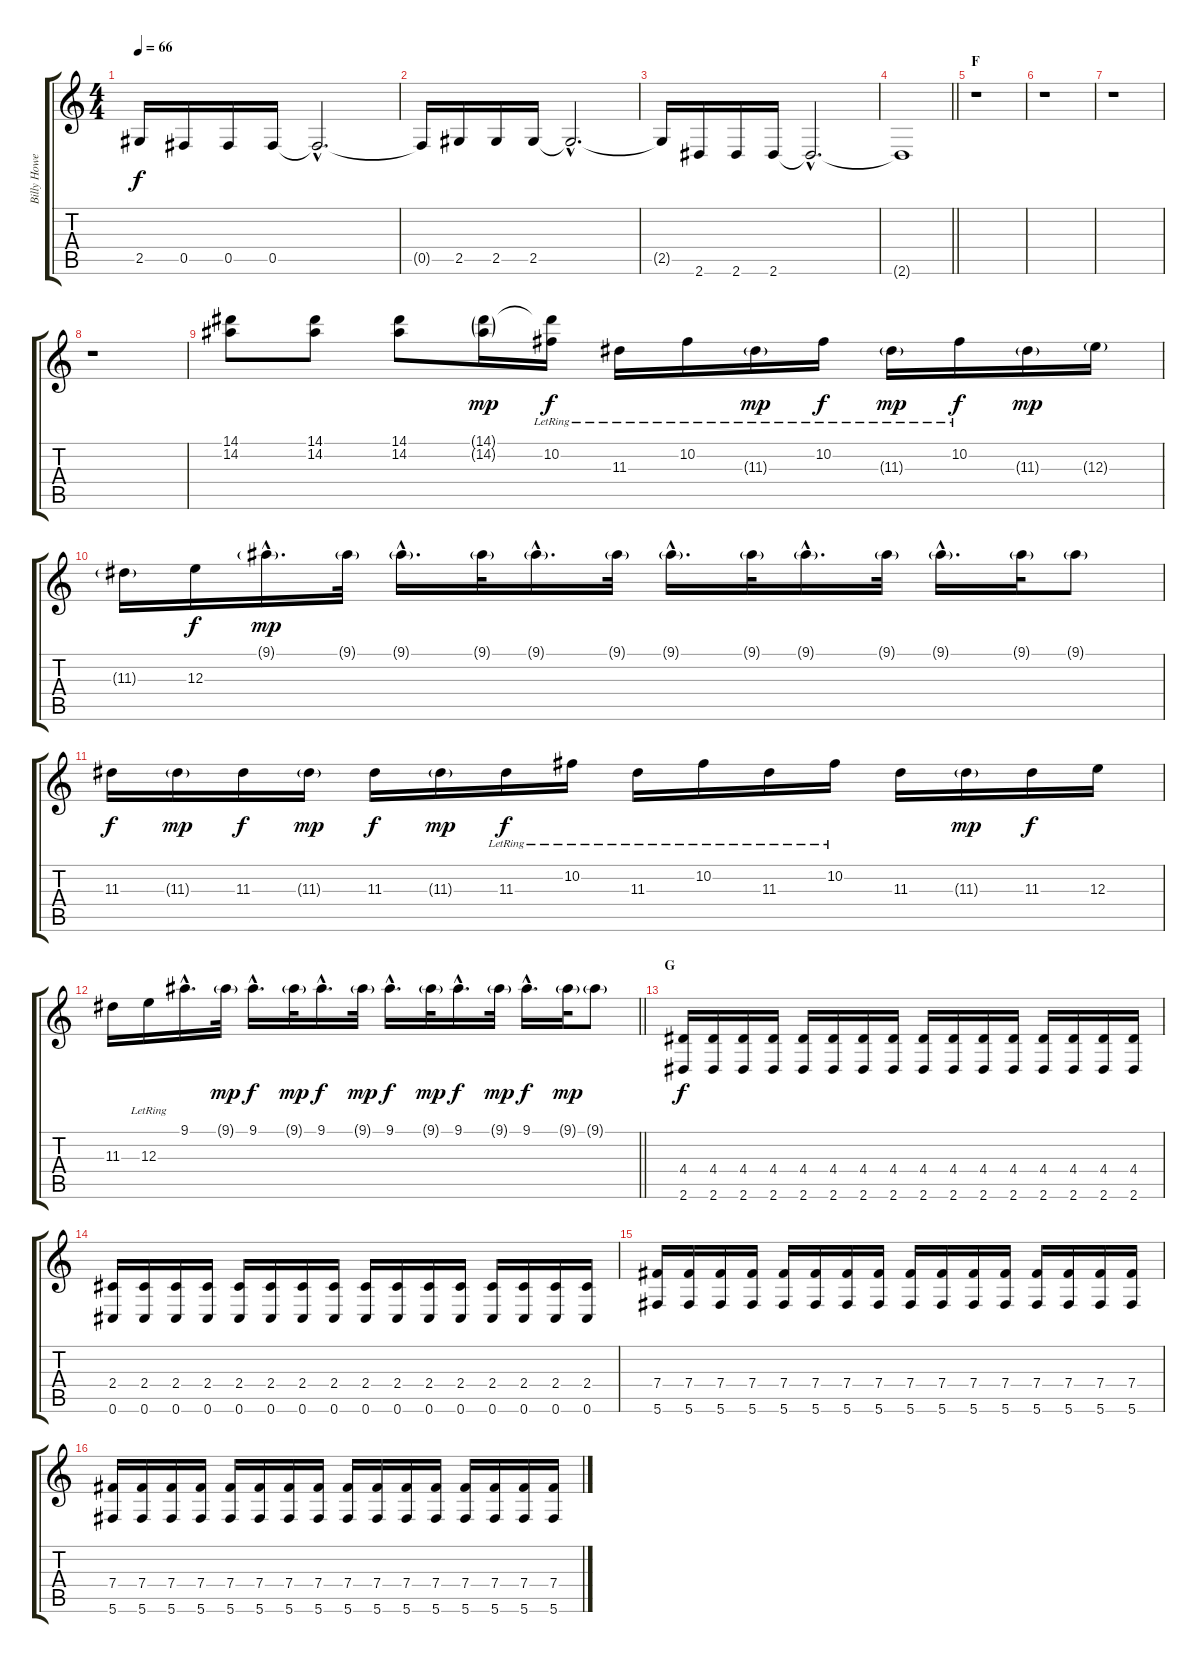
\track ("Billy Howerdell - Guitar 3" "Billy Howe") {instrument electricguitarjazz}
\staff {score tabs}
\tuning (Db4 Ab3 E3 B2 Gb2 Db2) {hide}
\ts (4 4)
\tempo 66
\clef g2
\ks c
2.5{t}.16{dy f} 0.5.16 0.5.16 0.5.16 0.5{hac t}.2{d} |
0.5{t}.16 2.5.16 2.5.16 2.5.16 2.5{hac t}.2{d} |
2.5{t}.16 2.6.16 2.6.16 2.6.16 2.6{hac t}.2{d} |
\barLineRight lightlight
2.6{t}.1 |
\section ("" "F")
r.1 |
r.1 |
r.1 |
r.1 |
(14.1 14.2).8{volume 11 instrument electricguitarmuted} (14.1 14.2).8 (14.1 14.2).8 (14.1{g} 14.2{g}).16{dy mp} (14.1{t} 10.2{lr}).16{dy f} 11.3{lr}.16 10.2{lr}.16 11.3{g lr}.16{dy mp} 10.2{lr}.16{dy f} 11.3{g lr}.16{dy mp} 10.2{lr}.16{dy f} 11.3{g}.16{dy mp} 12.3{g}.16 |
11.3{g}.16 12.3.16{dy f} 9.1{g hac}.16{d dy mp} 9.1{g}.32 9.1{g hac}.16{d} 9.1{g}.32 9.1{g hac}.16{d} 9.1{g}.32 9.1{g hac}.16{d} 9.1{g}.32 9.1{g hac}.16{d} 9.1{g}.32 9.1{g hac}.16{d} 9.1{g}.32 9.1{g}.8 |
11.3.16{dy f} 11.3{g}.16{dy mp} 11.3.16{dy f} 11.3{g}.16{dy mp} 11.3.16{dy f} 11.3{g}.16{dy mp} 11.3{lr}.16{dy f} 10.2{lr}.16 11.3{lr}.16 10.2{lr}.16 11.3{lr}.16 10.2{lr}.16 11.3.16 11.3{g}.16{dy mp} 11.3.16{dy f} 12.3.16 |
\barLineRight lightlight
11.3.16 12.3{lr}.16 9.1{hac}.16{d} 9.1{g}.32{dy mp} 9.1{hac}.16{d dy f} 9.1{g}.32{dy mp} 9.1{hac}.16{d dy f} 9.1{g}.32{dy mp} 9.1{hac}.16{d dy f} 9.1{g}.32{dy mp} 9.1{hac}.16{d dy f} 9.1{g}.32{dy mp} 9.1{hac}.16{d dy f} 9.1{g}.32{dy mp} 9.1{g}.8 |
\section ("" "G")
(4.4 2.6).16{dy f volume 13 instrument distortionguitar} (4.4 2.6).16 (4.4 2.6).16 (4.4 2.6).16 (4.4 2.6).16 (4.4 2.6).16 (4.4 2.6).16 (4.4 2.6).16 (4.4 2.6).16 (4.4 2.6).16 (4.4 2.6).16 (4.4 2.6).16 (4.4 2.6).16 (4.4 2.6).16 (4.4 2.6).16 (4.4 2.6).16 |
(2.4 0.6).16 (2.4 0.6).16 (2.4 0.6).16 (2.4 0.6).16 (2.4 0.6).16 (2.4 0.6).16 (2.4 0.6).16 (2.4 0.6).16 (2.4 0.6).16 (2.4 0.6).16 (2.4 0.6).16 (2.4 0.6).16 (2.4 0.6).16 (2.4 0.6).16 (2.4 0.6).16 (2.4 0.6).16 |
(7.4 5.6).16 (7.4 5.6).16 (7.4 5.6).16 (7.4 5.6).16 (7.4 5.6).16 (7.4 5.6).16 (7.4 5.6).16 (7.4 5.6).16 (7.4 5.6).16 (7.4 5.6).16 (7.4 5.6).16 (7.4 5.6).16 (7.4 5.6).16 (7.4 5.6).16 (7.4 5.6).16 (7.4 5.6).16 |
(7.4 5.6).16 (7.4 5.6).16 (7.4 5.6).16 (7.4 5.6).16 (7.4 5.6).16 (7.4 5.6).16 (7.4 5.6).16 (7.4 5.6).16 (7.4 5.6).16 (7.4 5.6).16 (7.4 5.6).16 (7.4 5.6).16 (7.4 5.6).16 (7.4 5.6).16 (7.4 5.6).16 (7.4 5.6).16
